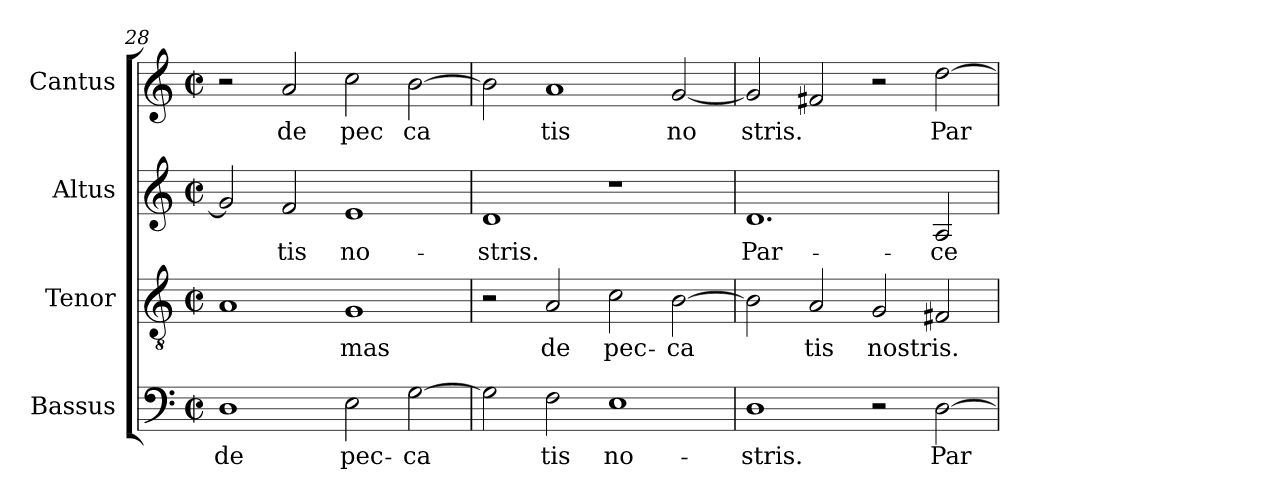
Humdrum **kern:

**kern	**text	**kern	**text	**kern	**text	**kern	**text
*part4	*part4	*part3	*part3	*part2	*part2	*part1	*part1
*staff4	*staff4	*staff3	*staff3	*staff2	*staff2	*staff1	*staff1
*I"Bassus	*	*I"Tenor	*	*I"Altus	*	*I"Cantus	*
*clefF4	*	*clefGv2	*	*clefG2	*	*clefG2	*
*k[]	*	*k[]	*	*k[]	*	*k[]	*
*C:	*	*C:	*	*C:	*	*C:	*
*M2/2	*	*M2/2	*	*M2/2	*	*M2/2	*
*met(c|)	*	*met(c|)	*	*met(c|)	*	*met(c|)	*
=28	=28	=28	=28	=28	=28	=28	=28
!	!LO:LY:b:cj	!	!LO:LY:b:cj	!	!LO:LY:b:cj	!	!
1D	de	1A	--	2g/]	--	2r	.
!	!	!	!	!	!LO:LY:b:cj	!	!LO:LY:b:cj
.	.	.	.	2f/	-tis	2a/	de
!	!LO:LY:b:cj	!	!LO:LY:b:cj	!	!LO:LY:b:cj	!	!LO:LY:b:cj
2E\	pec-	1G	-mas	1e	no-	2cc\	pec
!	!LO:LY:b:cj	!	!	!	!	!	!LO:LY:b:cj
[>2G\	-ca-	.	.	.	.	[>2b\	ca
=29	=29	=29	=29	=29	=29	=29	=29
!	!LO:LY:b:cj	!	!	!	!LO:LY:b:cj	!	!LO:LY:b:cj
2G\]	--	2r	.	1d	-stris.	2b\]	.
!	!LO:LY:b:cj	!	!LO:LY:b:cj	!	!	!	!LO:LY:b:cj
2F\	-tis	2A/	de	.	.	1a	tis
!	!LO:LY:b:cj	!	!LO:LY:b:cj	!	!	!	!
1E	no-	2c\	pec-	1r	.	.	.
!	!	!	!LO:LY:b:cj	!	!	!	!LO:LY:b:cj
.	.	[>2B\	-ca-	.	.	[<2g/	no
=30	=30	=30	=30	=30	=30	=30	=30
!	!LO:LY:b:cj	!	!LO:LY:b:cj	!	!LO:LY:b:cj	!	!LO:LY:b:cj
1D	-stris.	2B\]	--	1.d	Par-	2g/]	stris.
!	!	!	!LO:LY:b:cj	!	!	!	!LO:LY:b:cj
.	.	2A/	-tis	.	.	2f#X/	.
!	!	!	!LO:LY:b:cj	!	!	!	!
2r	.	2G/	nostris.	.	.	2r	.
!	!LO:LY:b:cj	!	!LO:LY:b:cj	!	!LO:LY:b:cj	!	!LO:LY:b:cj
[>2D\	Par-	2F#X/	.	2A/	-ce	[>2dd\	Par
=	=	=	=	=	=	=	=
*-	*-	*-	*-	*-	*-	*-	*-
